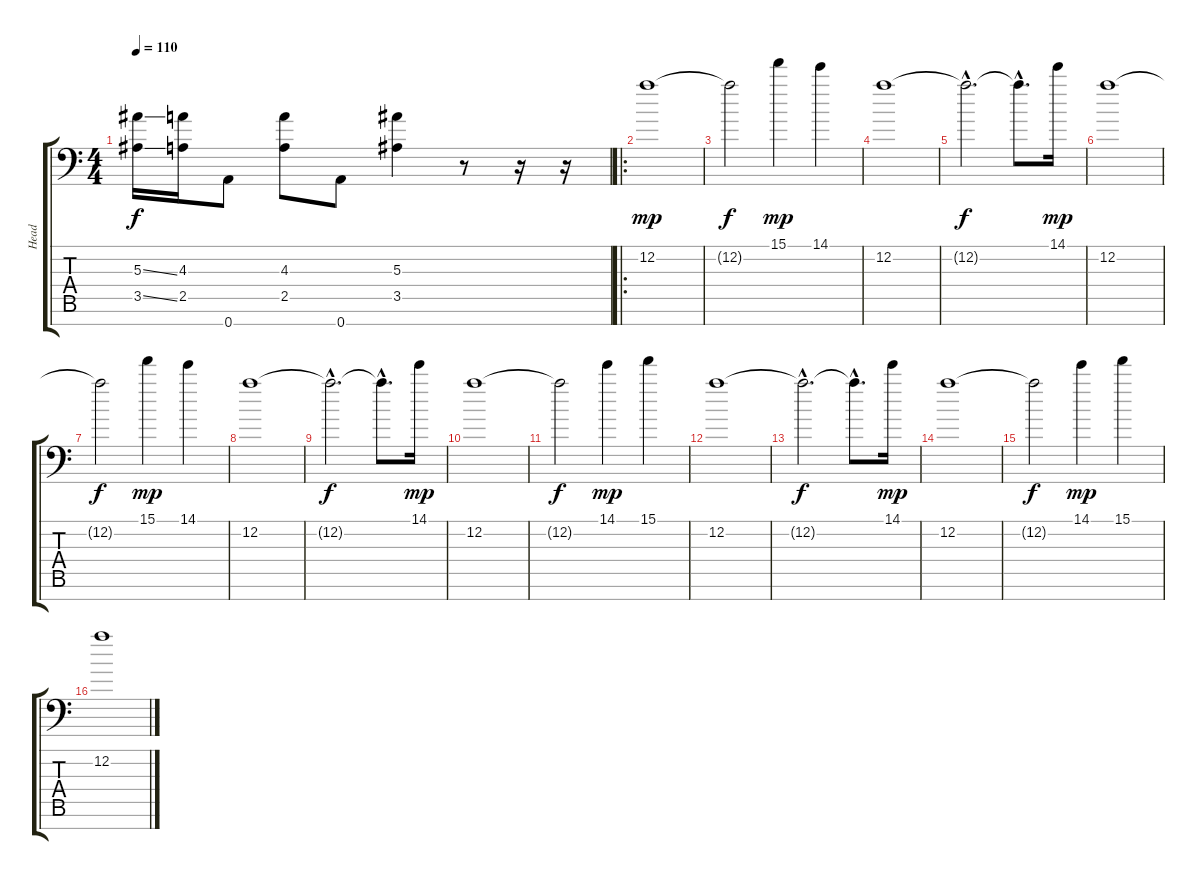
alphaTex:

\track ("Head" "Head") {instrument overdrivenguitar}
\staff {score tabs}
\tuning (D4 A3 F3 C3 G2 D2 A1) {hide}
\ts (4 4)
\tempo 110
\clef f4
\ks c
(5.3{ss} 3.5{ss}).16{dy f} (4.3 2.5).16 0.7.8 (4.3 2.5).8 0.7.8 (5.3 3.5).4 r.8 r.16 r.16 |
\ro
12.2.1{dy mp instrument sitar} |
12.2{t}.2{dy f} 15.1.4{dy mp instrument sitar} 14.1.4 |
12.2.1{instrument sitar} |
12.2{hac t}.2{d dy f instrument sitar} 12.2{hac t}.8{d} 14.1.16{dy mp} |
12.2.1{instrument sitar} |
12.2{t}.2{dy f} 15.1.4{dy mp instrument sitar} 14.1.4 |
12.2.1{instrument sitar} |
12.2{hac t}.2{d dy f instrument sitar} 12.2{hac t}.8{d} 14.1.16{dy mp} |
12.2.1{instrument sitar} |
12.2{t}.2{dy f} 14.1.4{dy mp instrument sitar} 15.1.4 |
12.2.1{instrument sitar} |
12.2{hac t}.2{d dy f instrument sitar} 12.2{hac t}.8{d} 14.1.16{dy mp} |
12.2.1{instrument sitar} |
12.2{t}.2{dy f} 14.1.4{dy mp instrument sitar} 15.1.4 |
12.2.1{instrument sitar}
